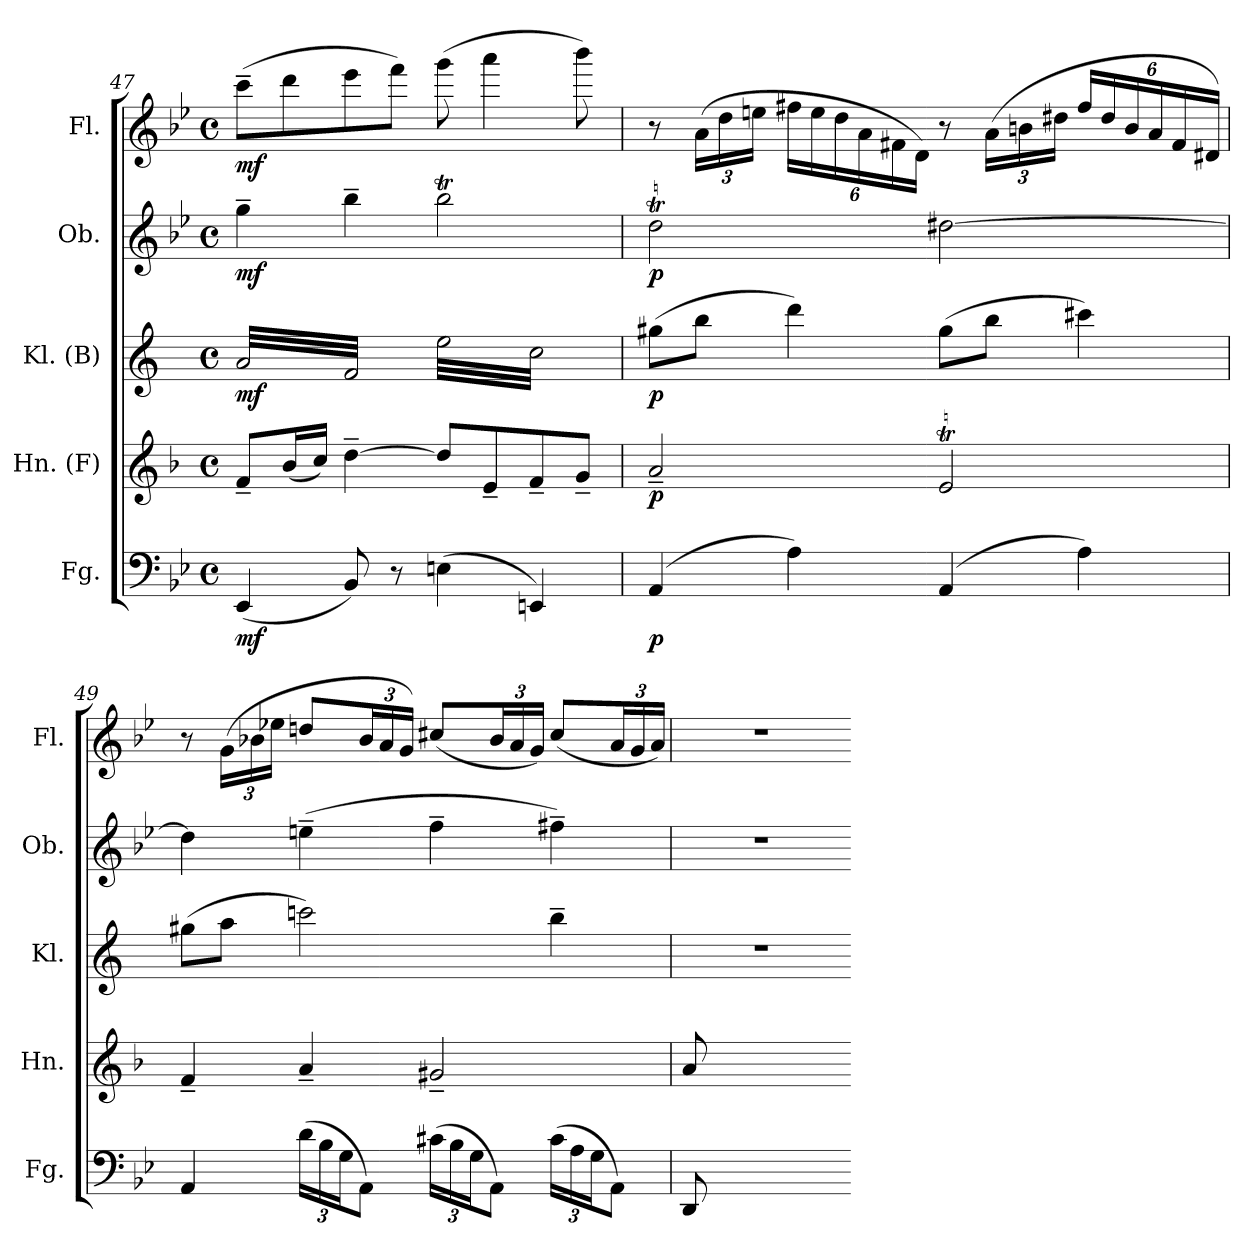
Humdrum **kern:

**kern	**dynam	**kern	**dynam	**kern	**dynam	**kern	**dynam	**kern	**dynam
*part5	*part5	*part4	*part4	*part3	*part3	*part2	*part2	*part1	*part1
*staff5	*staff5	*staff4	*staff4	*staff3	*staff3	*staff2	*staff2	*staff1	*staff1
*I"Fg.	*	*I"Hn. (F)	*	*I"Kl. (B)	*	*I"Ob.	*	*I"Fl.	*
*I'Fg.	*	*I'Hn.	*	*I'Kl.	*	*I'Ob.	*	*I'Fl.	*
*clefF4	*	*clefG2	*	*clefG2	*	*clefG2	*	*clefG2	*
*	*	*ITrd4c7	*	*ITrd1c2	*	*	*	*	*
*k[b-e-]	*	*k[b-e-]	*	*k[b-e-]	*	*k[b-e-]	*	*k[b-e-]	*
*M4/4	*	*M4/4	*	*M4/4	*	*M4/4	*	*M4/4	*
*met(c)	*	*met(c)	*	*met(c)	*	*met(c)	*	*met(c)	*
=47	=47	=47	=47	=47	=47	=47	=47	=47	=47
!	!LO:DY:b	!	!	!	!LO:DY:b	!	!LO:DY:b	!	!LO:DY:b
*	*	*	*	*tremolo	*	*	*	*	*
(<4EE-/	mf	8B-~/L	.	(<32g/LLL	mf	4gg~\	mf	(>8ccc~\L	mf
.	.	.	.	32e-/)	.	.	.	.	.
.	.	.	.	32g/	.	.	.	.	.
.	.	.	.	32e-/)	.	.	.	.	.
.	.	(<16e-/L	.	32g/	.	.	.	8ddd\	.
.	.	.	.	32e-/)	.	.	.	.	.
.	.	16f/JJ)	.	32g/	.	.	.	.	.
.	.	.	.	32e-/)	.	.	.	.	.
8BB-/)	.	[4g~\	.	32g/	.	4bb-~\	.	8eee-\	.
.	.	.	.	32e-/)	.	.	.	.	.
.	.	.	.	32g/	.	.	.	.	.
.	.	.	.	32e-/)	.	.	.	.	.
8r	.	.	.	32g/	.	.	.	8fff\J)	.
.	.	.	.	32e-/)	.	.	.	.	.
.	.	.	.	32g/	.	.	.	.	.
.	.	.	.	32e-/)JJJ	.	.	.	.	.
*	*	*	*	*	*	*	*	*MM120	*
(>4En\	.	8g/L]	.	(>32dd\LLL	.	2bb-T\	.	(>8ggg\	.
.	.	.	.	32b-\)	.	.	.	.	.
.	.	.	.	32dd\	.	.	.	.	.
.	.	.	.	32b-\)	.	.	.	.	.
.	.	8A~/	.	32dd\	.	.	.	4aaa\	.
.	.	.	.	32b-\)	.	.	.	.	.
.	.	.	.	32dd\	.	.	.	.	.
.	.	.	.	32b-\)	.	.	.	.	.
4EEn/)	.	8B-~/	.	32dd\	.	.	.	.	.
.	.	.	.	32b-\)	.	.	.	.	.
.	.	.	.	32dd\	.	.	.	.	.
.	.	.	.	32b-\)	.	.	.	.	.
.	.	8c~/J	.	32dd\	.	.	.	8bbb-\)	.
.	.	.	.	32b-\)	.	.	.	.	.
.	.	.	.	32dd\	.	.	.	.	.
.	.	.	.	32b-\)JJJ	.	.	.	.	.
*	*	*	*	*Xtremolo	*	*	*	*	*
=48	=48	=48	=48	=48	=48	=48	=48	=48	=48
!	!LO:DY:b	!	!LO:DY:b	!	!LO:DY:b	!	!LO:DY:b	!	!
(>4AA/	p	2d~/	p	(>8ff#X\L	p	2ddT\	p	8r	.
.	.	.	.	.	.	.	.	.	.
.	.	.	.	.	.	.	.	.	.
.	.	.	.	.	.	.	.	.	.
*	*	*	*	*	*	*	*	*Xbrackettup	*
.	.	.	.	8aa\J	.	.	.	(>24a\LL	.
.	.	.	.	.	.	.	.	.	.
.	.	.	.	.	.	.	.	24dd\	.
.	.	.	.	.	.	.	.	.	.
.	.	.	.	.	.	.	.	24een\JJ	.
.	.	.	.	.	.	.	.	.	.
4A\)	.	.	.	4ccc\)	.	.	.	24ff#X\LL	.
.	.	.	.	.	.	.	.	24ee\	.
.	.	.	.	.	.	.	.	24dd\	.
.	.	.	.	.	.	.	.	24a\	.
.	.	.	.	.	.	.	.	24f#X\	.
.	.	.	.	.	.	.	.	24d\JJ)	.
(>4AA/	.	2AT/	.	(>8ff#\L	.	[2dd#X\	.	8r	.
.	.	.	.	8aa\J	.	.	.	(>24a\LL	.
.	.	.	.	.	.	.	.	24bn\	.
.	.	.	.	.	.	.	.	24dd#X\JJ	.
4A\)	.	.	.	4bbn\)	.	.	.	24ff#/LL	.
.	.	.	.	.	.	.	.	24dd#/	.
.	.	.	.	.	.	.	.	24b/	.
.	.	.	.	.	.	.	.	24a/	.
.	.	.	.	.	.	.	.	24f#/	.
.	.	.	.	.	.	.	.	24d#X/JJ)	.
!!LO:LB:g=z
=49	=49	=49	=49	=49	=49	=49	=49	=49	=49
4AA/	.	4B-~/	.	(>8ff#X\L	.	4dd#\]	.	8r	.
.	.	.	.	8gg\J	.	.	.	(>24g\LL	.
.	.	.	.	.	.	.	.	24b-X\	.
.	.	.	.	.	.	.	.	24ee-X\JJ	.
*Xbrackettup	*	*	*	*	*	*	*	*	*
*	*	*	*	*	*	*	*	*MM120	*
(>24d\LL	.	4d~/	.	2bb-X\)	.	(>4een~\	.	8ddn/L	.
24B-\	.	.	.	.	.	.	.	.	.
24G\J	.	.	.	.	.	.	.	.	.
8AA\J)	.	.	.	.	.	.	.	24b-/L	.
.	.	.	.	.	.	.	.	24a/	.
.	.	.	.	.	.	.	.	24g/JJ)	.
(>24c#X\LL	.	2c#X~/	.	.	.	4ff~\	.	(<8cc#X/L	.
24B-\	.	.	.	.	.	.	.	.	.
24G\J	.	.	.	.	.	.	.	.	.
8AA\J)	.	.	.	.	.	.	.	24b-/L	.
.	.	.	.	.	.	.	.	24a/	.
.	.	.	.	.	.	.	.	24g/JJ)	.
(>24c#\LL	.	.	.	4aa~\	.	4ff#X~\)	.	(<8cc#/L	.
24A\	.	.	.	.	.	.	.	.	.
24G\J	.	.	.	.	.	.	.	.	.
8AA\J)	.	.	.	.	.	.	.	24a/L	.
.	.	.	.	.	.	.	.	24g/	.
.	.	.	.	.	.	.	.	24a/JJ)	.
=50	=50	=50	=50	=50	=50	=50	=50	=50	=50
8DD/	.	8d/	.	1r	.	1r	.	1r	.
2..ryy	.	2..ryy	.	.	.	.	.	.	.
=-	=-	=-	=-	=-	=-	=-	=-	=-	=-
*-	*-	*-	*-	*-	*-	*-	*-	*-	*-
